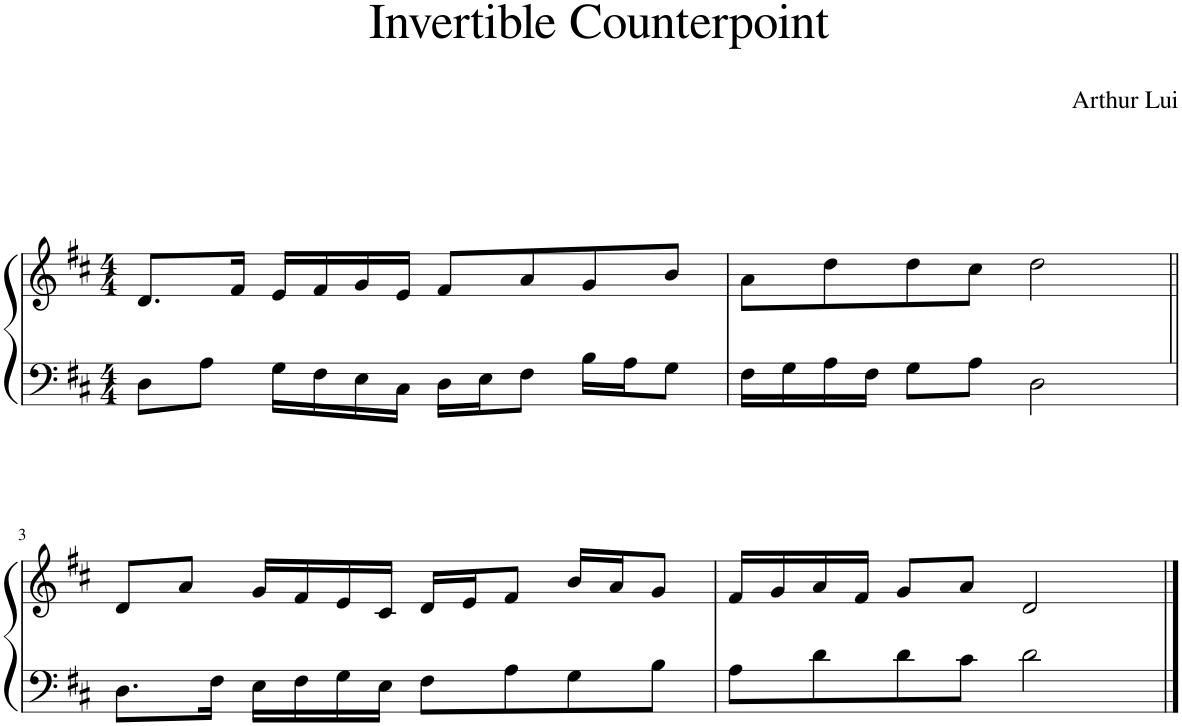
**kern	**kern
*part1	*part1
*staff2	*staff1
*I"Piano	*
*I'Pno.	*
*clefF4	*clefG2
*k[f#c#]	*k[f#c#]
*M4/4	*M4/4
=1	=1
8D\L	8.d/L
8A\J	.
.	16f#/Jk
16G\LL	16e/LL
16F#\	16f#/
16E\	16g/
16C#\JJ	16e/JJ
16D\LL	8f#/L
16E\J	.
8F#\J	8a/
16B\LL	8g/
16A\J	.
8G\J	8b/J
=2	=2
16F#\LL	8a\L
16G\	.
16A\	8dd\
16F#\JJ	.
8G\L	8dd\
8A\J	8cc#\J
2D\	2dd\
!!LO:LB:g=z
=3||	=3||
8.D\L	8d/L
.	8a/J
16F#\Jk	.
16E\LL	16g/LL
16F#\	16f#/
16G\	16e/
16E\JJ	16c#/JJ
8F#\L	16d/LL
.	16e/J
8A\	8f#/J
8G\	16b/LL
.	16a/J
8B\J	8g/J
=4	=4
8A\L	16f#/LL
.	16g/
8d\	16a/
.	16f#/JJ
8d\	8g/L
8c#\J	8a/J
2d\	2d/
==	==
*-	*-
